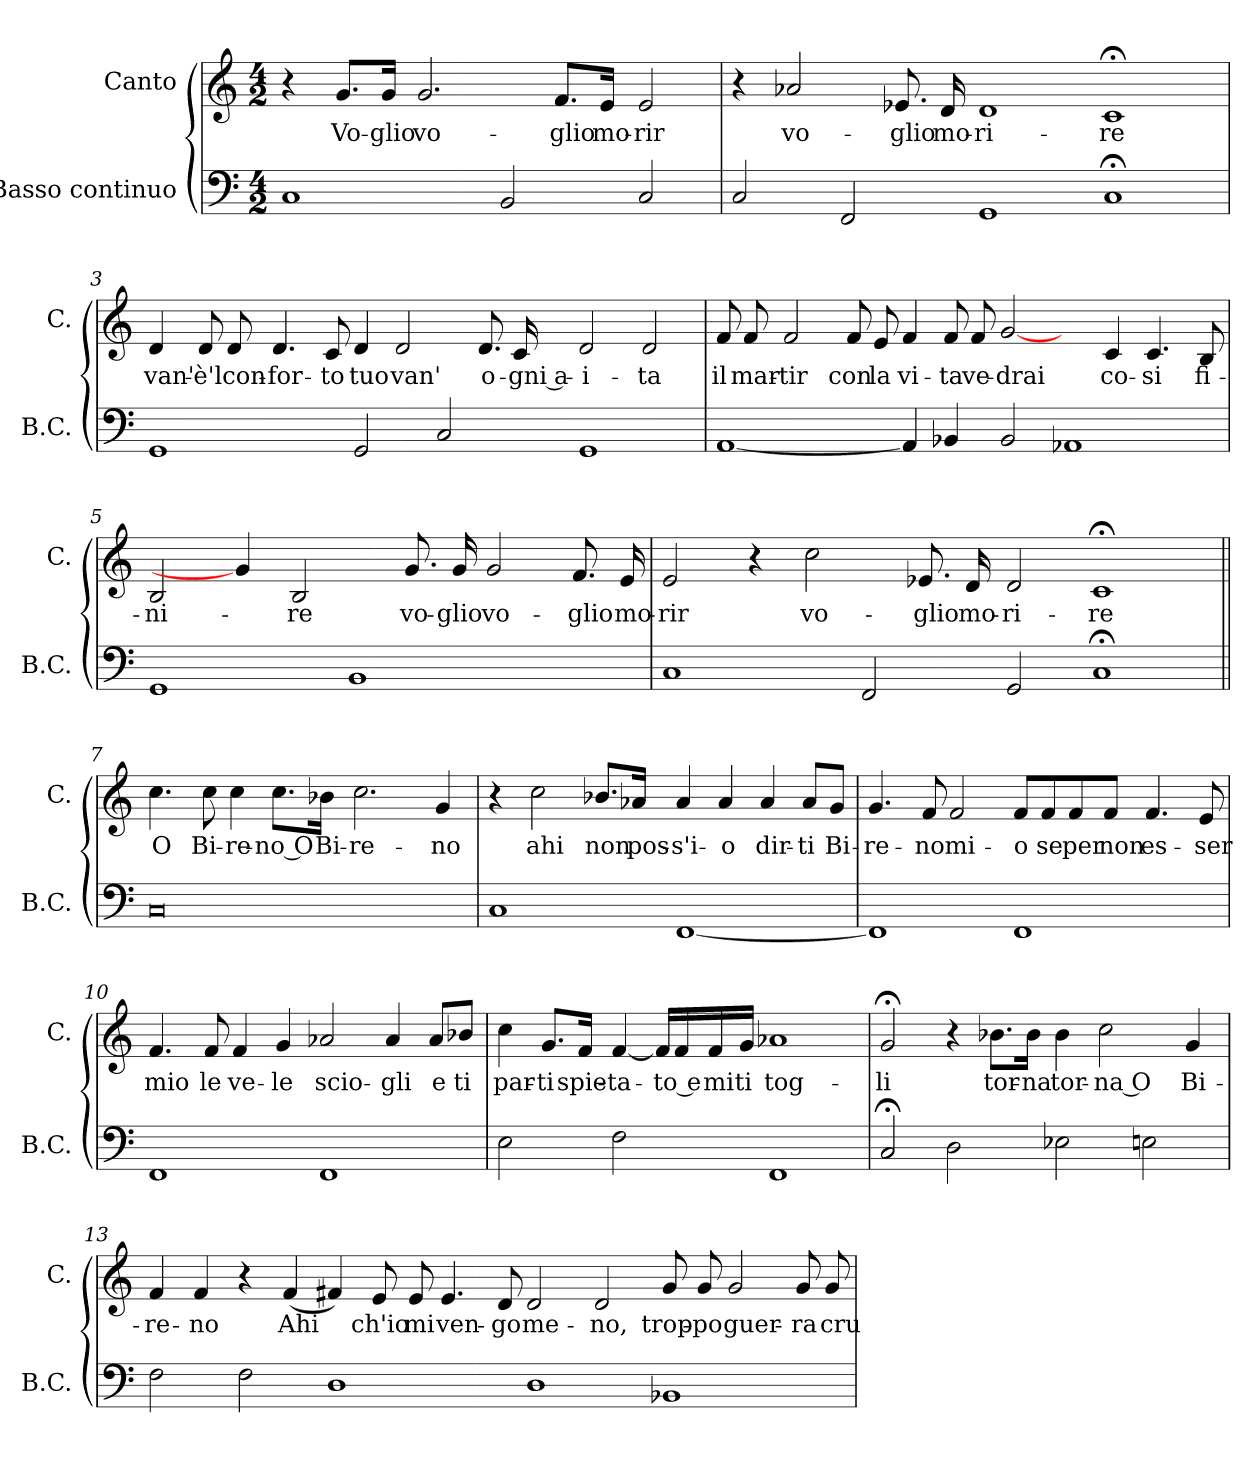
**kern	**kern	**text
*part2	*part1	*part1
*staff2	*staff1	*staff1
*I"Basso continuo	*I"Canto	*
*I'B.C.	*I'C.	*
*clefF4	*clefG2	*
*k[]	*k[]	*
*C:	*C:	*
*M4/2	*M4/2	*
=1	=1	=1
1C	4r	.
.	8.g/L	Vo-
.	16g/Jk	-glio
.	2.g/	vo-
2BB/	.	.
.	8.f/L	-glio
.	16e/Jk	mo-
2C/	2e/	-rir
=2	=2	=2
2C/	4r	.
.	2a-X/	vo-
2FF/	.	.
.	8.e-X/	-glio
.	16d/	mo-
1GG	1d	-ri-
1C;<	1c;<	-re
!!LO:LB:g=z
=3	=3	=3
1GG	4d/	van'-
.	8d/	è'l
.	8d/	con-
.	4.d/	-for-
.	8c/	-to
2GG/	4d/	tuo
.	2d/	van'
2C/	.	.
.	8.d/	o-
.	16c/	-gni a-
1GG	2d/	-i-
.	2d/	-ta
!!LO:LB:g=z
=4	=4	=4
[1AA	8f/	il
.	8f/	mar-
.	2f/	-tir
.	8f/	con
.	8e/	la
4AA/]	4f/	vi-
4BB-X/	8f/	-ta
.	8f/	ve-
2BB-/	[2g/	-drai
1AA-X	4ryy	.
.	4c/	co-
.	4.c/	-si
.	8B/	fi-
=5	=5	=5
1GG	2B/	-ni-
.	4g/]	.
.	2B/	-re
1BB	.	.
.	8.g/	vo-
.	16g/	-glio
.	2g/	vo-
4ryy	8.f/	-glio
.	16e/	mo-
!!LO:LB:g=z
=6	=6	=6
1C	2e/	-rir
.	4r	.
.	2cc\	vo-
2FF/	.	.
.	8.e-X/	-glio
.	16d/	mo-
2GG/	2d/	-ri-
1C;<	1c;<	-re
=7||	=7||	=7||
0C	4.cc\	O
.	8cc\	Bi-
.	4cc\	-re-
.	8.cc\L	-no O
.	16b-X\Jk	Bi-
.	2.cc\	re-
.	4g/	-no
!!LO:LB:g=z
=8	=8	=8
1C	4r	.
.	2cc\	ahi
.	8.b-X/L	non
.	16a-X/Jk	pos-
[1FF	4a-/	-s'i-
.	4a-/	-o
.	4a-/	dir-
.	8a-/L	-ti
.	8g/J	Bi-
=9	=9	=9
1FF]	4.g/	-re-
.	8f/	-no
.	2f/	mi-
1FF	8f/L	-o
.	8f/	se
.	8f/	per
.	8f/J	non
.	4.f/	es-
.	8e/	-ser
!!LO:PB:g=z
=10	=10	=10
1FF	4.f/	mio
.	8f/	le
.	4f/	ve-
.	4g/	-le
1FF	2a-X/	scio-
.	4a-/	-gli
.	8a-/L	e
.	8b-X/J	ti
=11	=11	=11
2E\	4cc\	par-
.	8.g/L	-ti
.	16f/Jk	spie-
2F\	[4f/	-ta-
.	16f/LL]	.
.	16f/	to e
.	16f/	mi
.	16g/JJ	ti
1FF	1a-X	tog-
!!LO:LB:g=z
=12	=12	=12
2C;</	2g;</	-li
2D\	4r	.
.	8.b-X\L	tor-
.	16b-\Jk	-na
2E-X\	4b-\	tor-
.	2cc\	-na O
2En\	.	.
.	4g/	Bi-
!!LO:LB:g=z
=13	=13	=13
2F\	4f/	-re-
.	4f/	-no
2F\	4r	.
.	(4f/	Ahi
1D	4f#X/)	.
.	8e/	ch'io
.	8e/	mi
.	4.e/	ven-
.	8d/	-go
1D	2d/	me-
.	2d/	-no,
1BB-X	8g/	trop-
.	8g/	-po
.	2g/	guer-
.	8g/	-ra
.	8g/	cru-
=	=	=
*-	*-	*-
